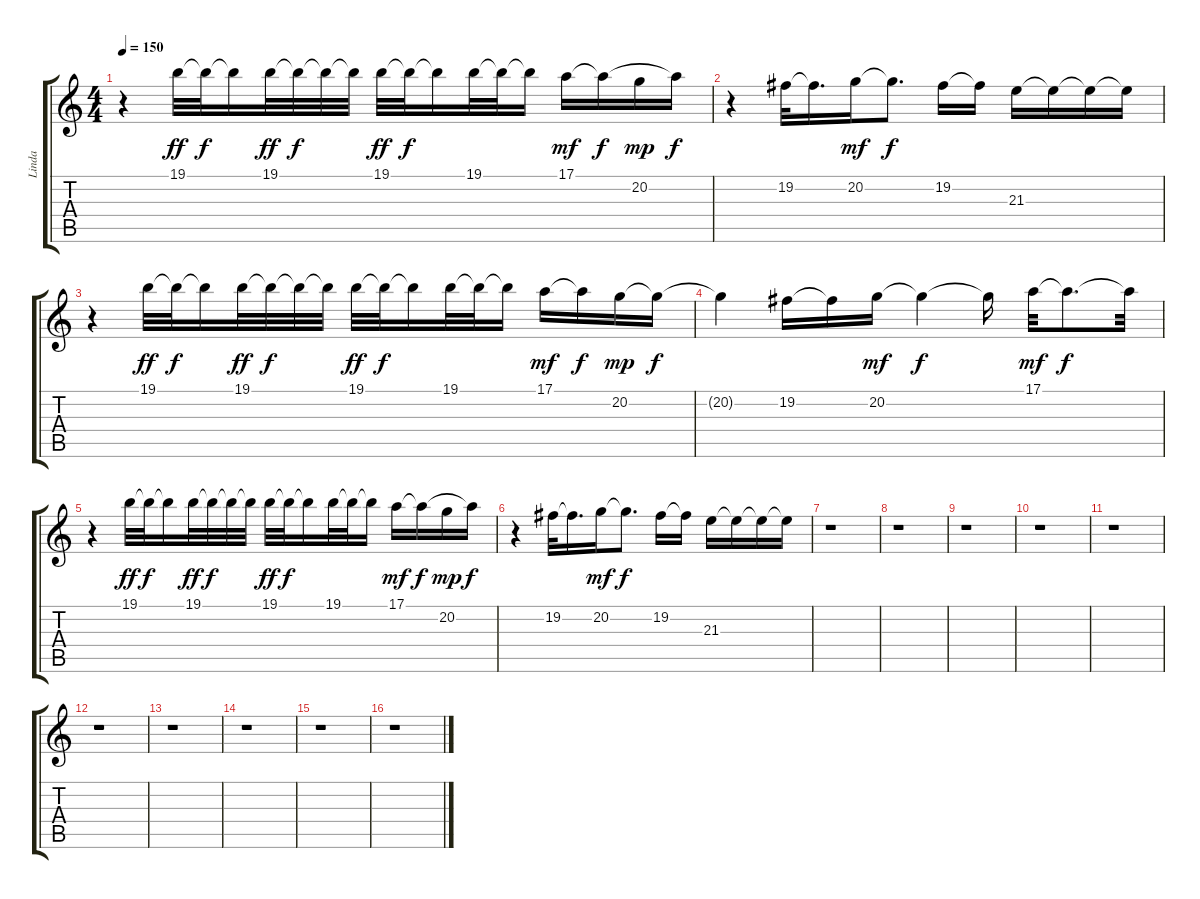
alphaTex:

\track ("Linda" "Linda") {instrument brightacousticpiano}
\staff {score tabs}
\tuning (E4 B3 G3 D3 A2 E2) {hide}
\ts (4 4)
\tempo 150
\clef g2
\ks c
r.4{dy f} 19.1.32{dy ff} 19.1{t}.32{dy f} 19.1{t}.16 19.1.32{dy ff} 19.1{t}.32{dy f} 19.1{t}.32 19.1{t}.32 19.1.32{dy ff} 19.1{t}.32{dy f} 19.1{t}.16 19.1.32 19.1{t}.32 19.1{t}.16 17.1.16{dy mf} 17.1{t}.16{dy f} 20.2.16{dy mp} 17.1{t}.16{dy f} |
r.4 19.2.32 19.2{t}.16{d} 20.2.16{dy mf} 20.2{t}.8{d dy f} 19.2.16 19.2{t}.16 21.3.16 21.3{t}.16 21.3{t}.16 21.3{t}.16 |
r.4 19.1.32{dy ff} 19.1{t}.32{dy f} 19.1{t}.16 19.1.32{dy ff} 19.1{t}.32{dy f} 19.1{t}.32 19.1{t}.32 19.1.32{dy ff} 19.1{t}.32{dy f} 19.1{t}.16 19.1.32 19.1{t}.32 19.1{t}.16 17.1.16{dy mf} 17.1{t}.16{dy f} 20.2.16{dy mp} 20.2{t}.16{dy f} |
20.2{t}.4 19.2.16 19.2{t}.16 20.2.16{dy mf} 20.2{t}.4{dy f} 20.2{t}.16 17.1.32{dy mf} 17.1{t}.8{d dy f} 17.1{t}.32 |
r.4 19.1.32{dy ff} 19.1{t}.32{dy f} 19.1{t}.16 19.1.32{dy ff} 19.1{t}.32{dy f} 19.1{t}.32 19.1{t}.32 19.1.32{dy ff} 19.1{t}.32{dy f} 19.1{t}.16 19.1.32 19.1{t}.32 19.1{t}.16 17.1.16{dy mf} 17.1{t}.16{dy f} 20.2.16{dy mp} 17.1{t}.16{dy f} |
r.4 19.2.32 19.2{t}.16{d} 20.2.16{dy mf} 20.2{t}.8{d dy f} 19.2.16 19.2{t}.16 21.3.16 21.3{t}.16 21.3{t}.16 21.3{t}.16 |
r.1 |
r.1 |
r.1 |
r.1 |
r.1 |
r.1 |
r.1 |
r.1 |
r.1 |
r.1
